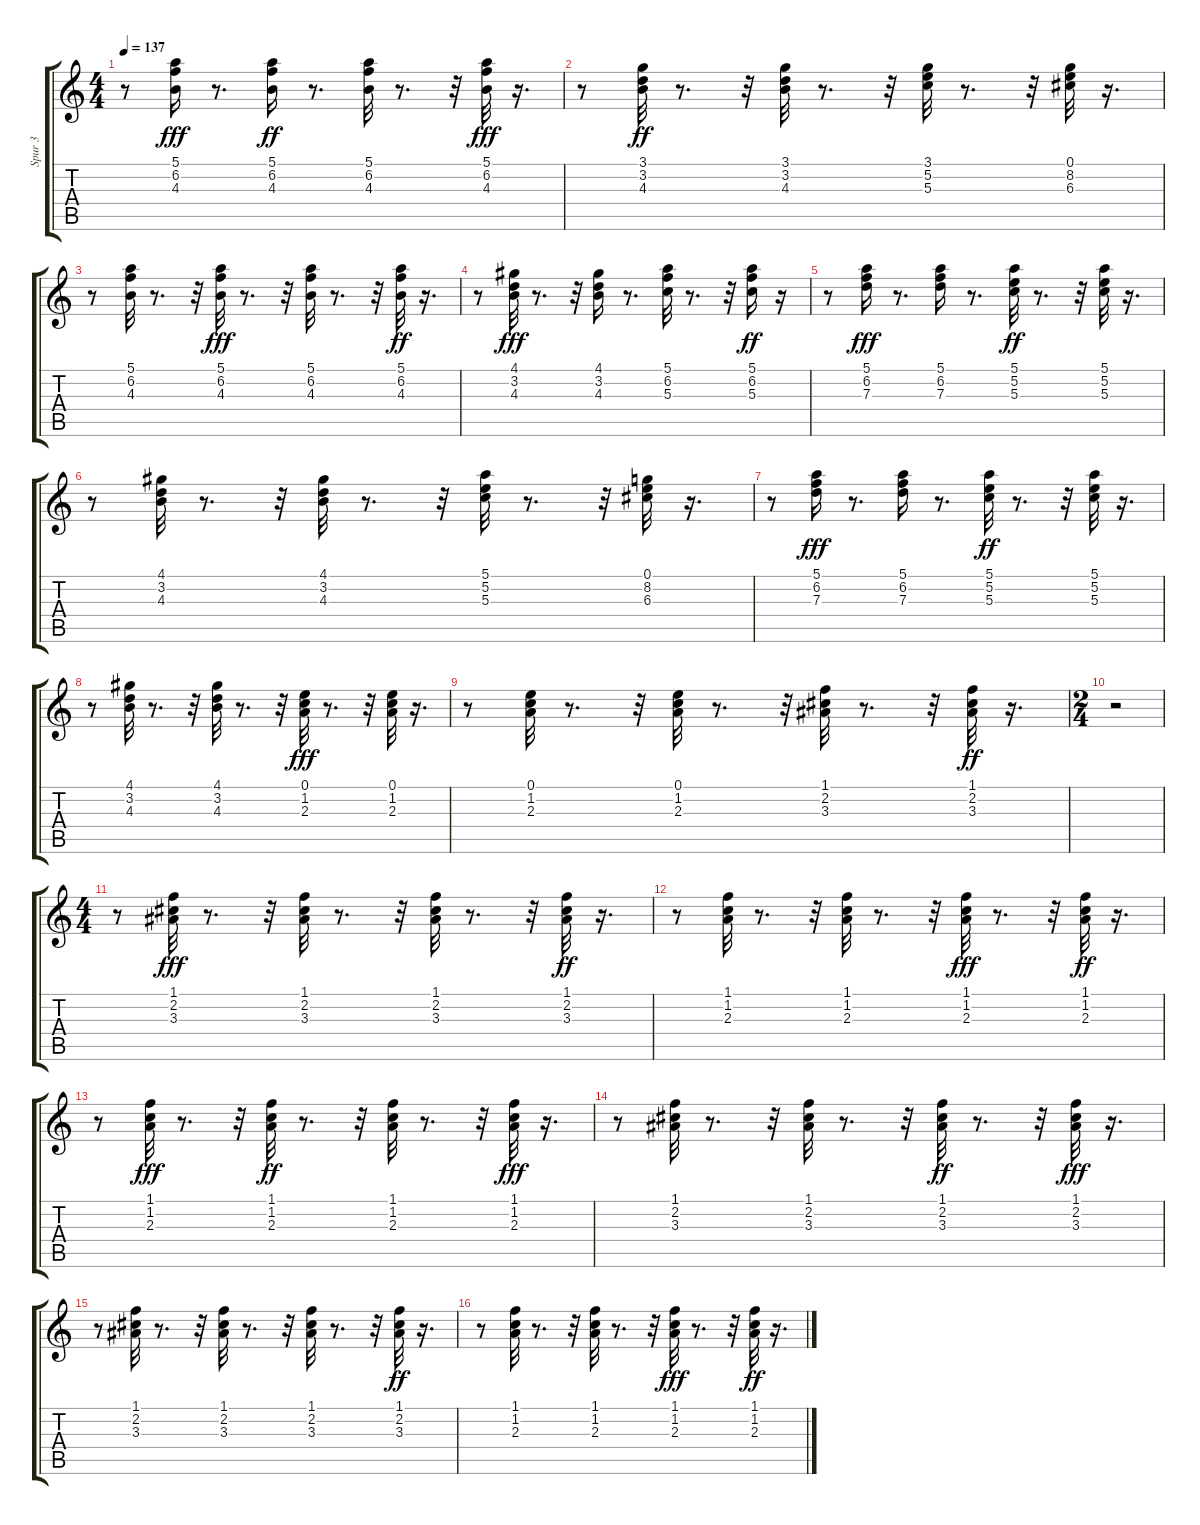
\track ("Spur 3" "Spur 3") {instrument acousticguitarnylon}
\staff {score tabs}
\tuning (E4 B3 G3 D3 A2 E2) {hide}
\ts (4 4)
\tempo 137
\clef g2
\ks c
r.8{dy ff} (5.1 6.2 4.3).16{dy fff} r.8{d} (5.1 6.2 4.3).16{dy ff} r.8{d} (5.1 6.2 4.3).32 r.8{d} r.32 (5.1 6.2 4.3).32{dy fff} r.16{d} |
r.8 (3.1 3.2 4.3).32{dy ff} r.8{d} r.32 (3.1 3.2 4.3).32 r.8{d} r.32 (3.1 5.2 5.3).32 r.8{d} r.32 (0.1 8.2 6.3).32 r.16{d} |
r.8 (5.1 6.2 4.3).32 r.8{d} r.32 (5.1 6.2 4.3).32{dy fff} r.8{d} r.32 (5.1 6.2 4.3).32 r.8{d} r.32 (5.1 6.2 4.3).32{dy ff} r.16{d} |
r.8 (4.1 3.2 4.3).32{dy fff} r.8{d} r.32 (4.1 3.2 4.3).16 r.8{d} (5.1 6.2 5.3).32 r.8{d} r.32 (5.1 6.2 5.3).16{dy ff} r.16 |
r.8 (5.1 6.2 7.3).16{dy fff} r.8{d} (5.1 6.2 7.3).16 r.8{d} (5.1 5.2 5.3).32{dy ff} r.8{d} r.32 (5.1 5.2 5.3).32 r.16{d} |
r.8 (4.1 3.2 4.3).32 r.8{d} r.32 (4.1 3.2 4.3).32 r.8{d} r.32 (5.1 5.2 5.3).32 r.8{d} r.32 (0.1 8.2 6.3).32 r.16{d} |
r.8 (5.1 6.2 7.3).16{dy fff} r.8{d} (5.1 6.2 7.3).16 r.8{d} (5.1 5.2 5.3).32{dy ff} r.8{d} r.32 (5.1 5.2 5.3).32 r.16{d} |
r.8 (4.1 3.2 4.3).32 r.8{d} r.32 (4.1 3.2 4.3).32 r.8{d} r.32 (0.1 1.2 2.3).32{dy fff} r.8{d} r.32 (0.1 1.2 2.3).32 r.16{d} |
r.8 (0.1 1.2 2.3).32 r.8{d} r.32 (0.1 1.2 2.3).32 r.8{d} r.32 (1.1 2.2 3.3).32 r.8{d} r.32 (1.1 2.2 3.3).32{dy ff} r.16{d} |
\ts (2 4)
r.2 |
\ts (4 4)
r.8 (1.1 2.2 3.3).32{dy fff} r.8{d} r.32 (1.1 2.2 3.3).32 r.8{d} r.32 (1.1 2.2 3.3).32 r.8{d} r.32 (1.1 2.2 3.3).32{dy ff} r.16{d} |
r.8 (1.1 1.2 2.3).32 r.8{d} r.32 (1.1 1.2 2.3).32 r.8{d} r.32 (1.1 1.2 2.3).32{dy fff} r.8{d} r.32 (1.1 1.2 2.3).32{dy ff} r.16{d} |
r.8 (1.1 1.2 2.3).32{dy fff} r.8{d} r.32 (1.1 1.2 2.3).32{dy ff} r.8{d} r.32 (1.1 1.2 2.3).32 r.8{d} r.32 (1.1 1.2 2.3).32{dy fff} r.16{d} |
r.8 (1.1 2.2 3.3).32 r.8{d} r.32 (1.1 2.2 3.3).32 r.8{d} r.32 (1.1 2.2 3.3).32{dy ff} r.8{d} r.32 (1.1 2.2 3.3).32{dy fff} r.16{d} |
r.8 (1.1 2.2 3.3).32 r.8{d} r.32 (1.1 2.2 3.3).32 r.8{d} r.32 (1.1 2.2 3.3).32 r.8{d} r.32 (1.1 2.2 3.3).32{dy ff} r.16{d} |
r.8 (1.1 1.2 2.3).32 r.8{d} r.32 (1.1 1.2 2.3).32 r.8{d} r.32 (1.1 1.2 2.3).32{dy fff} r.8{d} r.32 (1.1 1.2 2.3).32{dy ff} r.16{d}
